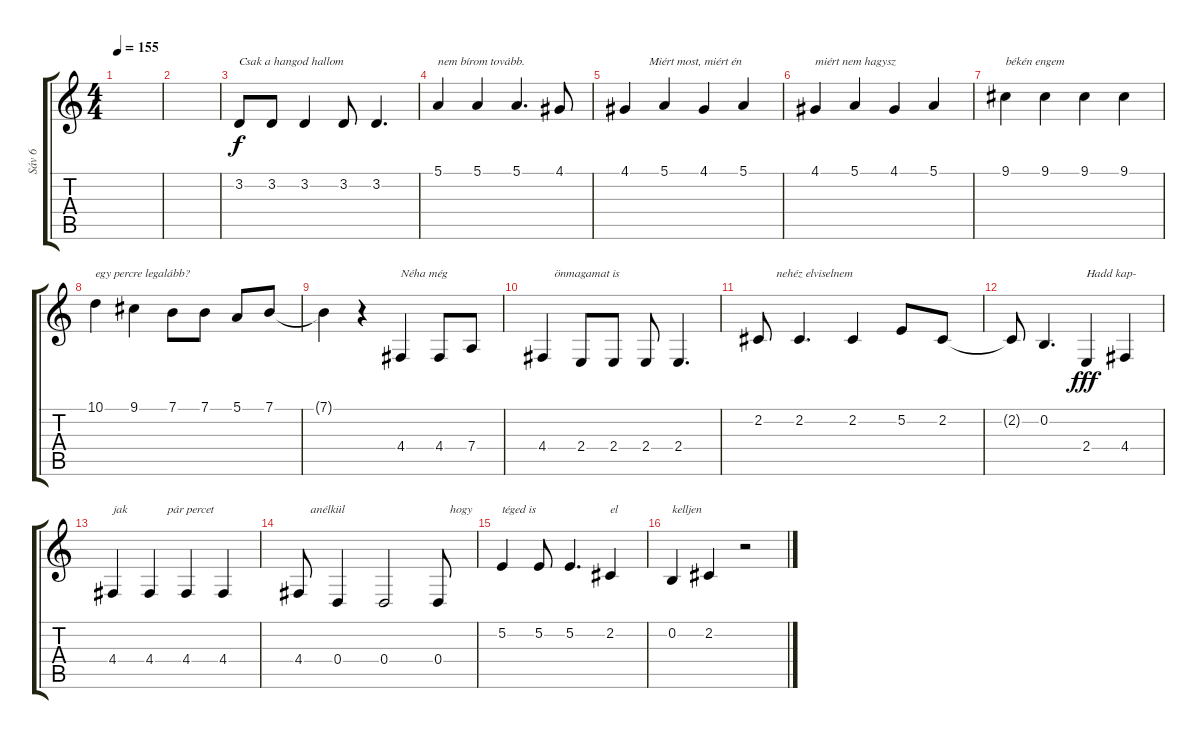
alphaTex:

\track ("Sáv 6" "Sáv 6") {instrument tremolostrings}
\staff {score tabs}
\tuning (E4 B3 G3 D3 A2 E2) {hide}
\ts (4 4)
\tempo 155
\clef g2
\ks c
|
|
3.2.8{txt "Csak a hangod hallom"} 3.2.8 3.2.4 3.2.8 3.2.4{d} |
5.1.4{txt "nem bírom tovább."} 5.1.4 5.1.4{d} 4.1.8 |
4.1.4{txt "        Miért most, miért én"} 5.1.4 4.1.4 5.1.4 |
4.1.4{txt "miért nem hagysz "} 5.1.4 4.1.4 5.1.4 |
9.1.4{txt "békén engem"} 9.1.4 9.1.4 9.1.4 |
10.1.4{txt "egy percre legalább?"} 9.1.4 7.1.8 7.1.8 5.1.8 7.1.8 |
7.1{t}.4 r.4 4.4.4{txt "Néha még"} 4.4.8 7.4.8 |
4.4.4{txt "    önmagamat is"} 2.4.8 2.4.8 2.4.8 2.4.4{d} |
2.2.8{txt "      nehéz elviselnem"} 2.2.4{d} 2.2.4 5.2.8 2.2.8 |
2.2{t}.8 0.2.4{d} 2.4.4{txt "Hadd kap-" dy fff} 4.4.4 |
4.4.4{txt "jak"} 4.4.4{txt "      pár percet"} 4.4.4 4.4.4 |
4.4.8{txt "    anélkül"} 0.4.4 0.4.2 0.4.8{txt "    hogy"} |
5.2.4{txt "téged is"} 5.2.8 5.2.4{d} 2.2.4{txt "el"} |
0.2.4{txt "kelljen"} 2.2.4 r.2
